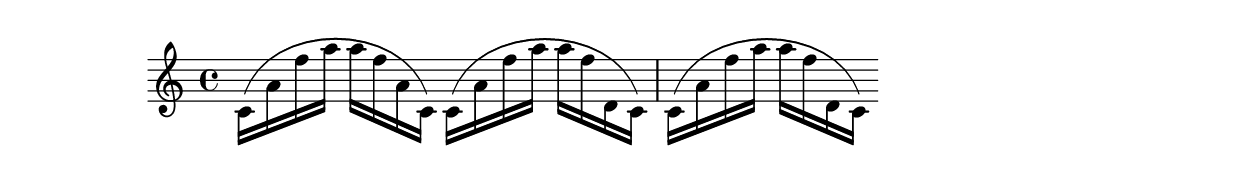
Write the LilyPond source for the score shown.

\version "1.7.18"
% TODO bit too wordy; edit a bit to cut stuff.  -gp
\header { texidoc ="@cindex Slur Beautiful
Similarly, the curvature of a slur is adjusted to stay clear of note
heads and stems.  When that would increase the curvature too much, the
slur is reverted to its default shape.  The threshold for this
decision is in Slur's object property @code{beautiful}.
It is loosely related to the enclosed area between the slur and the
notes.  Usually, the default setting works well, but in some cases you
may prefer a curved slur when LilyPond decides for a vertically moved
one.  You can indicate this preference by increasing the
@code{beautiful} value."
}

\score { \notes {\relative c' {
  \stemDown \slurUp
  c16-( a' f' a a f a, c,-)
  c-( a' f' a a f d, c-)
  \property Voice.Slur \override #'beautiful = #5.0
  c-( a' f' a a f d, c-)
}}
\paper { raggedright = ##t }
}
